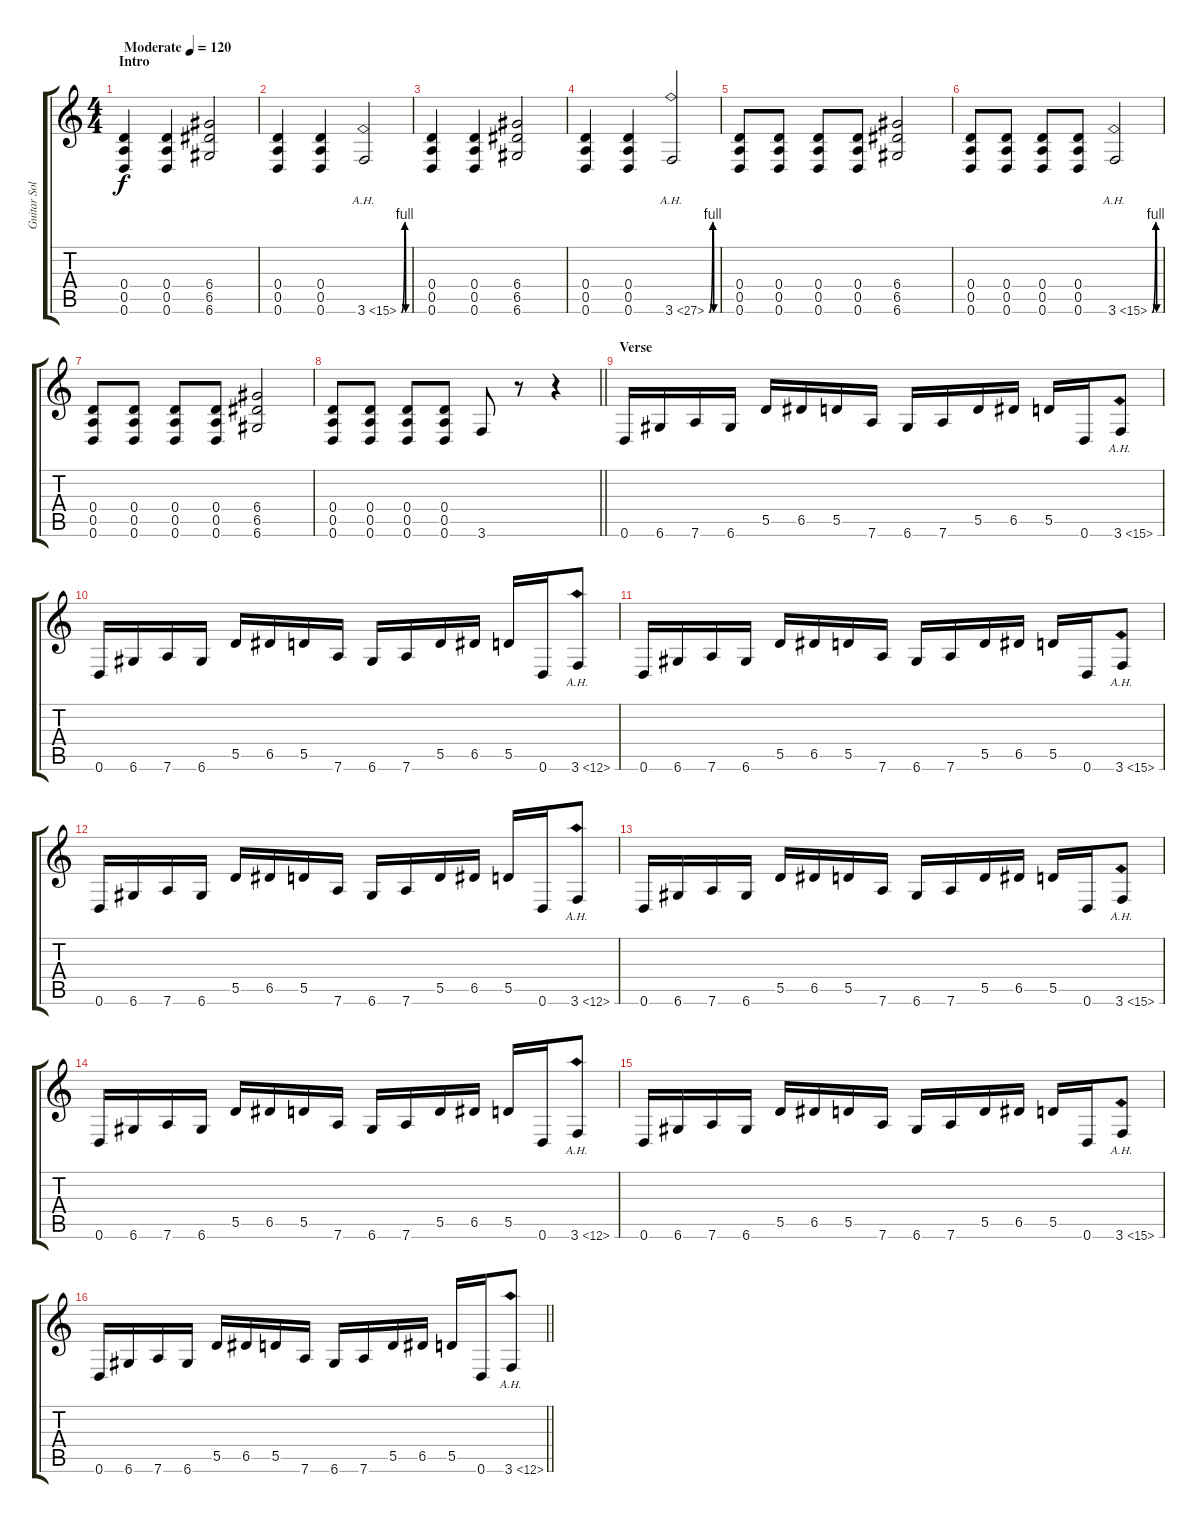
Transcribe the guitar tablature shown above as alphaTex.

\track ("Guitar Solo" "Guitar Sol") {instrument distortionguitar}
\staff {score tabs}
\tuning (E4 B3 G3 D3 A2 D2) {hide}
\ts (4 4)
\section ("" "Intro")
\tempo (120 "Moderate")
\clef g2
\ks c
(0.4 0.5 0.6).4{dy f instrument distortionguitar} (0.4 0.5 0.6).4 (6.4 6.5 6.6).2 |
(0.4 0.5 0.6).4 (0.4 0.5 0.6).4 3.6{be (custom 0 0 30 4 38 0 60 0) ah 12}.2 |
(0.4 0.5 0.6).4 (0.4 0.5 0.6).4 (6.4 6.5 6.6).2 |
(0.4 0.5 0.6).4 (0.4 0.5 0.6).4 3.6{be (custom 0 0 30 4 38 0 60 0) ah 24}.2 |
(0.4 0.5 0.6).8 (0.4 0.5 0.6).8 (0.4 0.5 0.6).8 (0.4 0.5 0.6).8 (6.4 6.5 6.6).2 |
(0.4 0.5 0.6).8 (0.4 0.5 0.6).8 (0.4 0.5 0.6).8 (0.4 0.5 0.6).8 3.6{be (custom 0 0 30 4 38 0 60 0) ah 12}.2 |
(0.4 0.5 0.6).8 (0.4 0.5 0.6).8 (0.4 0.5 0.6).8 (0.4 0.5 0.6).8 (6.4 6.5 6.6).2 |
\barLineRight lightlight
(0.4 0.5 0.6).8 (0.4 0.5 0.6).8 (0.4 0.5 0.6).8 (0.4 0.5 0.6).8 3.6.8 r.8 r.4 |
\section ("" "Verse")
0.6.16 6.6.16 7.6.16 6.6.16 5.5.16 6.5.16 5.5.16 7.6.16 6.6.16 7.6.16 5.5.16 6.5.16 5.5.16 0.6.16 3.6{ah 12}.8 |
0.6.16 6.6.16 7.6.16 6.6.16 5.5.16 6.5.16 5.5.16 7.6.16 6.6.16 7.6.16 5.5.16 6.5.16 5.5.16 0.6.16 3.6{ah 9}.8 |
0.6.16 6.6.16 7.6.16 6.6.16 5.5.16 6.5.16 5.5.16 7.6.16 6.6.16 7.6.16 5.5.16 6.5.16 5.5.16 0.6.16 3.6{ah 12}.8 |
0.6.16 6.6.16 7.6.16 6.6.16 5.5.16 6.5.16 5.5.16 7.6.16 6.6.16 7.6.16 5.5.16 6.5.16 5.5.16 0.6.16 3.6{ah 9}.8 |
0.6.16 6.6.16 7.6.16 6.6.16 5.5.16 6.5.16 5.5.16 7.6.16 6.6.16 7.6.16 5.5.16 6.5.16 5.5.16 0.6.16 3.6{ah 12}.8 |
0.6.16 6.6.16 7.6.16 6.6.16 5.5.16 6.5.16 5.5.16 7.6.16 6.6.16 7.6.16 5.5.16 6.5.16 5.5.16 0.6.16 3.6{ah 9}.8 |
0.6.16 6.6.16 7.6.16 6.6.16 5.5.16 6.5.16 5.5.16 7.6.16 6.6.16 7.6.16 5.5.16 6.5.16 5.5.16 0.6.16 3.6{ah 12}.8 |
\barLineRight lightlight
0.6.16 6.6.16 7.6.16 6.6.16 5.5.16 6.5.16 5.5.16 7.6.16 6.6.16 7.6.16 5.5.16 6.5.16 5.5.16 0.6.16 3.6{ah 9}.8
